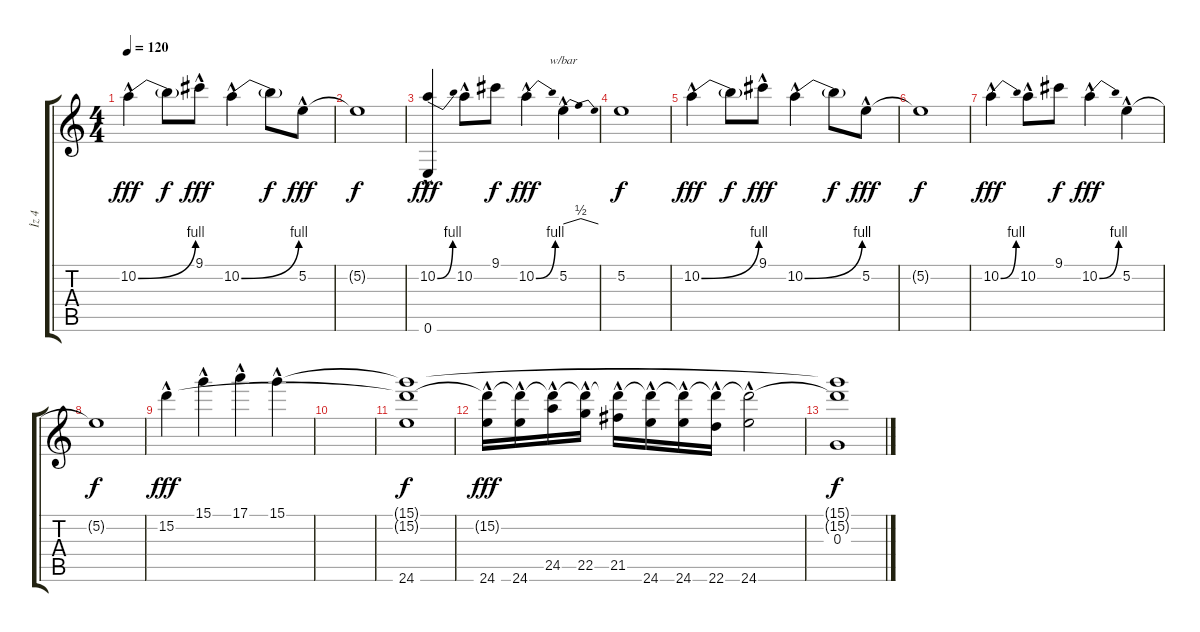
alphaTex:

\track ("İz 4" "İz 4") {instrument overdrivenguitar}
\staff {score tabs}
\tuning (E4 B3 G3 D3 A2 E2) {hide}
\ts (4 4)
\tempo 120
\clef g2
\ks c
10.2{be (bend 0 0 60 4) hac}.4{dy fff} 10.2{t}.8{dy f} 9.1{hac}.8{dy fff} 10.2{be (bend 0 0 60 4) hac}.4 10.2{t}.8{dy f} 5.2{hac}.8{dy fff} |
5.2{t}.1{dy f} |
(10.2{be (bend 0 0 60 4) hac} 0.6).4{dy fff} 10.2{hac}.8 9.1.8{dy f} 10.2{be (bend 0 0 60 4) hac}.4{dy fff} 5.2{hac}.4{tbe (dip default 0 0 30 2 60 0)} |
5.2.1{dy f} |
10.2{be (bend 0 0 60 4) hac}.4{dy fff} 10.2{t}.8{dy f} 9.1{hac}.8{dy fff} 10.2{be (bend 0 0 60 4) hac}.4 10.2{t}.8{dy f} 5.2{hac}.8{dy fff} |
5.2{t}.1{dy f} |
10.2{be (bend 0 0 60 4) hac}.4{dy fff} 10.2{hac}.8 9.1.8{dy f} 10.2{be (bend 0 0 60 4) hac}.4{dy fff} 5.2{hac}.4 |
5.2{t}.1{dy f} |
15.2{hac}.4{dy fff} 15.1{hac}.4 17.1{hac}.4 15.1{hac}.4 |
|
(15.1{t} 15.2{t} 24.6).1{dy f} |
(15.2{t} 24.6{hac}).16{dy fff} (15.2{t} 24.6{hac}).16 (15.2{t} 24.5{hac}).16 (15.2{t} 22.5{hac}).16 (15.2{t} 21.5{hac}).16 (15.2{t} 24.6{hac}).16 (15.2{t} 24.6{hac}).16 (15.2{t} 22.6{hac}).16 (15.2{t} 24.6{hac}).2 |
(15.1{t} 15.2{t} 0.3).1{dy f}
